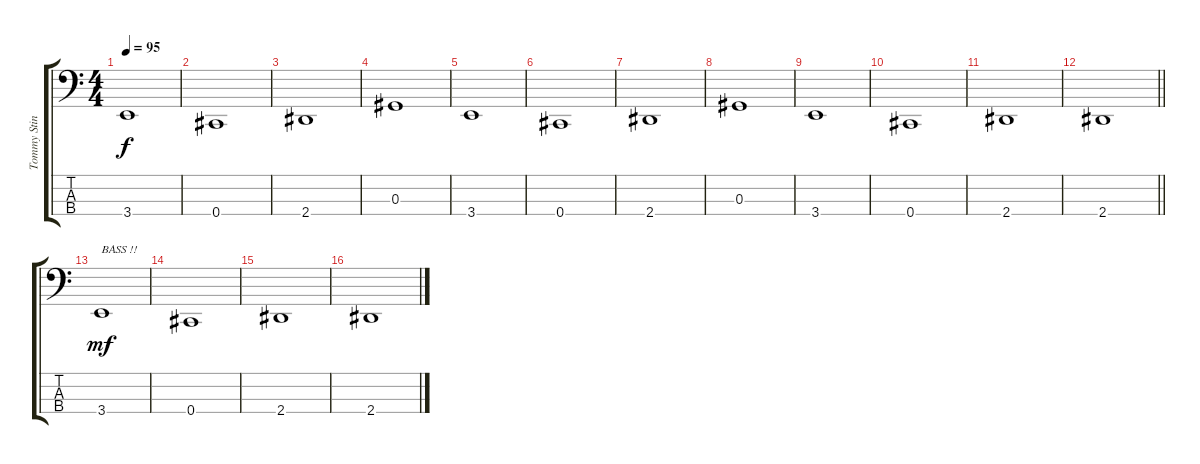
\track ("Tommy Stinson - Bass" "Tommy Stin") {instrument electricbasspick}
\staff {score tabs}
\tuning (Gb2 Db2 Ab1 Db1) {hide}
\ts (4 4)
\tempo 95
\clef f4
\ks c
3.4.1{dy f} |
0.4.1 |
2.4.1 |
0.3.1 |
3.4.1 |
0.4.1 |
2.4.1 |
0.3.1 |
3.4.1 |
0.4.1 |
2.4.1 |
\barLineRight lightlight
2.4.1 |
3.4.1{txt "BASS !!" dy mf volume 14 instrument electricbasspick} |
0.4.1 |
2.4.1 |
2.4.1
